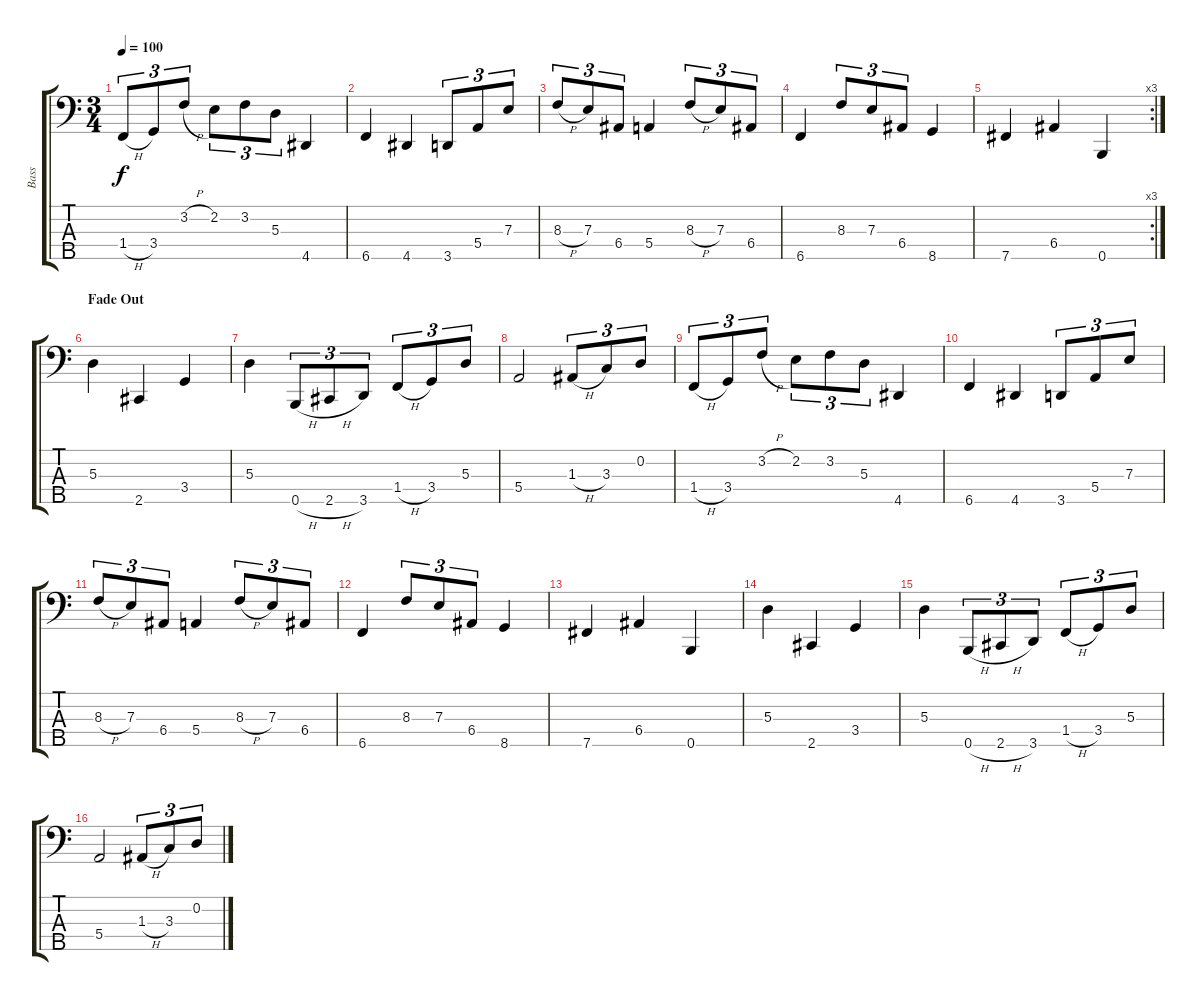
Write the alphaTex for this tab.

\track ("Bass" "Bass") {instrument electricbassfinger}
\staff {score tabs}
\tuning (G2 D2 A1 E1 B0) {hide}
\ts (3 4)
\tempo 100
\clef f4
\ks c
1.4{h}.8{tu (3 2) dy f} 3.4.8{tu (3 2)} 3.2{h}.8{tu (3 2)} 2.2.8{tu (3 2)} 3.2.8{tu (3 2)} 5.3.8{tu (3 2)} 4.5.4 |
6.5.4 4.5.4 3.5.8{tu (3 2)} 5.4.8{tu (3 2)} 7.3.8{tu (3 2)} |
8.3{h}.8{tu (3 2)} 7.3.8{tu (3 2)} 6.4.8{tu (3 2)} 5.4.4 8.3{h}.8{tu (3 2)} 7.3.8{tu (3 2)} 6.4.8{tu (3 2)} |
6.5.4 8.3.8{tu (3 2)} 7.3.8{tu (3 2)} 6.4.8{tu (3 2)} 8.5.4 |
\rc 3
7.5.4 6.4.4 0.5.4 |
\section ("" "Fade Out")
5.3.4 2.5.4 3.4.4 |
5.3.4 0.5{h}.8{tu (3 2)} 2.5{h}.8{tu (3 2)} 3.5.8{tu (3 2)} 1.4{h}.8{tu (3 2)} 3.4.8{tu (3 2)} 5.3.8{tu (3 2)} |
5.4.2 1.3{h}.8{tu (3 2)} 3.3.8{tu (3 2)} 0.2.8{tu (3 2)} |
1.4{h}.8{tu (3 2)} 3.4.8{tu (3 2)} 3.2{h}.8{tu (3 2)} 2.2.8{tu (3 2)} 3.2.8{tu (3 2)} 5.3.8{tu (3 2)} 4.5.4 |
6.5.4 4.5.4 3.5.8{tu (3 2)} 5.4.8{tu (3 2)} 7.3.8{tu (3 2)} |
8.3{h}.8{tu (3 2)} 7.3.8{tu (3 2)} 6.4.8{tu (3 2)} 5.4.4 8.3{h}.8{tu (3 2)} 7.3.8{tu (3 2)} 6.4.8{tu (3 2)} |
6.5.4 8.3.8{tu (3 2)} 7.3.8{tu (3 2)} 6.4.8{tu (3 2)} 8.5.4 |
7.5.4 6.4.4 0.5.4 |
5.3.4 2.5.4 3.4.4 |
5.3.4 0.5{h}.8{tu (3 2)} 2.5{h}.8{tu (3 2)} 3.5.8{tu (3 2)} 1.4{h}.8{tu (3 2)} 3.4.8{tu (3 2)} 5.3.8{tu (3 2)} |
5.4.2 1.3{h}.8{tu (3 2)} 3.3.8{tu (3 2)} 0.2.8{tu (3 2)}
